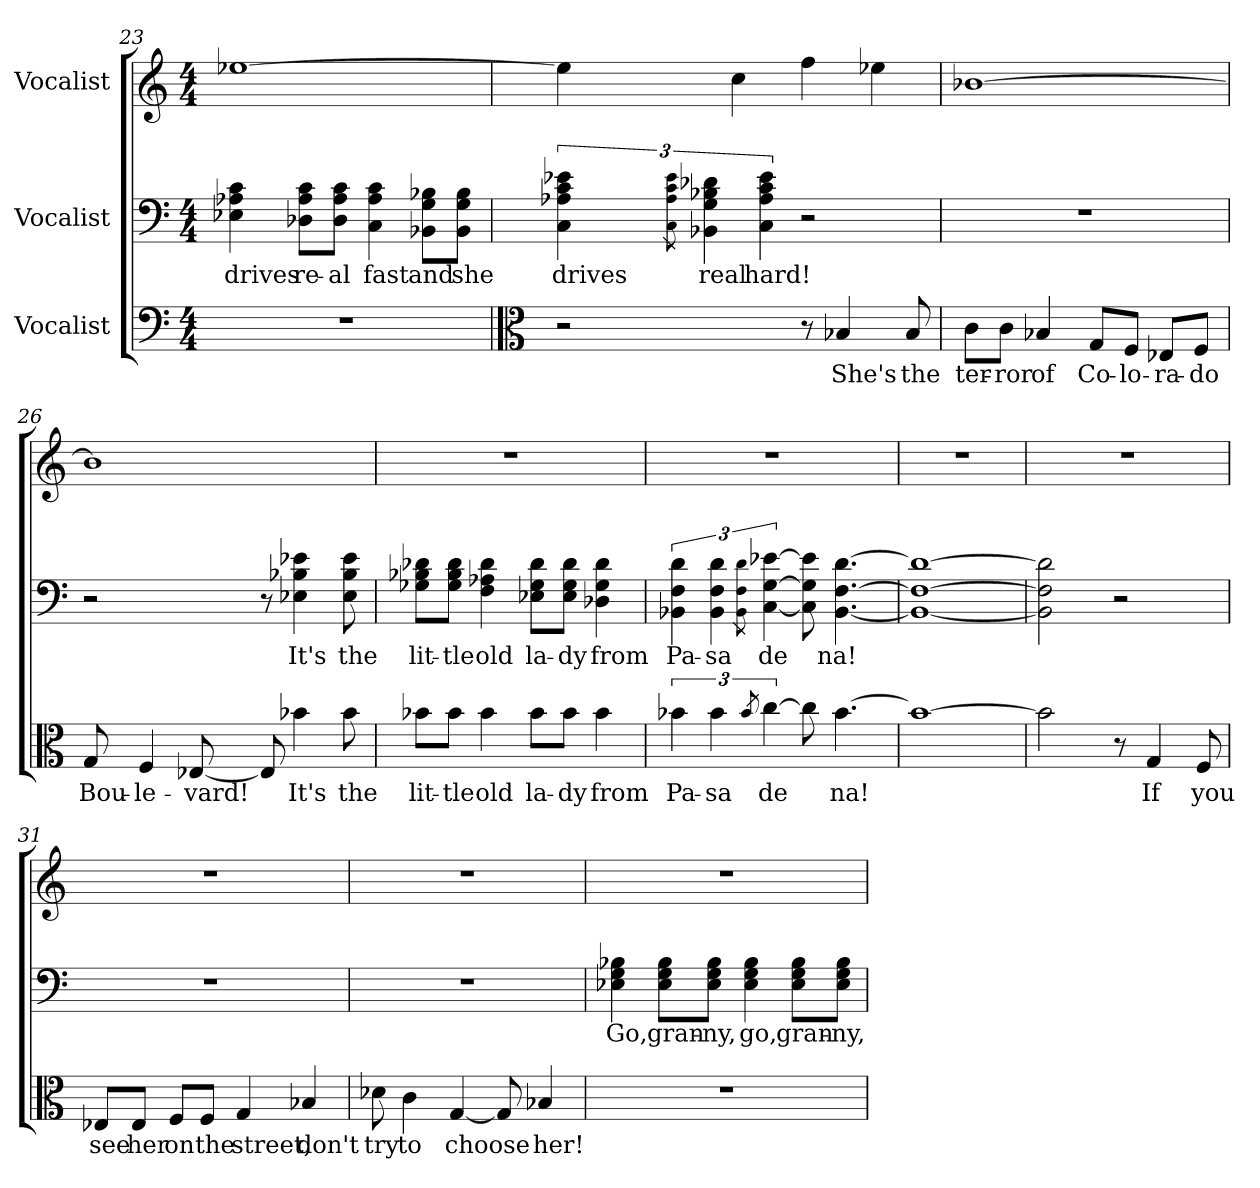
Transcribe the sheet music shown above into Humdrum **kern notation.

**kern	**text	**kern	**text	**kern	**text
*part3	*part3	*part2	*part2	*part1	*part1
*staff3	*staff3	*staff2	*staff2	*staff1	*staff1
*I"Vocalist	*	*I"Vocalist	*	*I"Vocalist	*
*clefF4	*	*clefF4	*	*clefG2	*
*M4/4	*	*M4/4	*	*M4/4	*
=23	=23	=23	=23	=23	=23
1r	.	4E-X 4A-X 4c	drives	[1ee-X	_
.	.	8D-X\ 8A-\ 8c\L	re-	.	.
.	.	8D-\ 8A-\ 8c\J	-al	.	.
.	.	4C 4A- 4c	fast	.	.
.	.	8BB-X\ 8G\ 8B-X\L	and	.	.
.	.	8BB-\ 8G\ 8B-\J	she	.	.
=24	=24	=24	=24	=24	=24
*clefC3	*	*	*	*	*
2r	.	6C 6A-X 6c 6e-X	drives	4ee-]	_
.	.	8qC 8qA- 8qc 8qe-	_	.	.
.	.	6BB-X 6G 6B-X 6d-X	real	.	.
.	.	.	.	4cc	_
.	.	6C 6A- 6c 6e-	hard!	.	.
8r	.	2r	.	4ff	_
4B-X	She's	.	.	.	.
.	.	.	.	4ee-X	_
8B-	the	.	.	.	.
=25	=25	=25	=25	=25	=25
8c\L	ter-	1r	.	[1b-X	_
8c\J	-ror	.	.	.	.
4B-X	of	.	.	.	.
8G/L	Co-	.	.	.	.
8F/J	-lo-	.	.	.	.
8E-X/L	-ra-	.	.	.	.
8F/J	-do	.	.	.	.
=26	=26	=26	=26	=26	=26
8G	Bou-	2r	.	1b-]	_
4F	-le-	.	.	.	.
[8E-X	-vard!	.	.	.	.
8E-]	_	8r	.	.	.
4b-X	It's	4E-X 4B-X 4e-X	It's	.	.
8b-	the	8E- 8B- 8e-	the	.	.
=27	=27	=27	=27	=27	=27
8b-X\L	lit-	8G-X\ 8B-X\ 8d-X\L	lit-	1r	.
8b-\J	-tle	8G-\ 8B-\ 8d-\J	-tle	.	.
4b-	old	4F 4A-X 4d-	old	.	.
8b-\L	la-	8E-X\ 8G-\ 8d-\L	la-	.	.
8b-\J	-dy	8E-\ 8G-\ 8d-\J	-dy	.	.
4b-	from	4D-X 4G- 4d-	from	.	.
=28	=28	=28	=28	=28	=28
6b-X	Pa-	6BB-X 6F 6d	Pa-	1r	.
6b-	-sa-	6BB- 6F 6d	-sa-	.	.
8qb-	_	8qBB- 8qF 8qd	_	.	.
[6cc	-de	[6C [6G [6e-X	-de	.	.
8cc]	_	8C] 8G] 8e-]	_	.	.
[4.b-	na!	[4.BB- [4.F [4.d	na!	.	.
=29	=29	=29	=29	=29	=29
1b-_	_	1BB-_ 1F_ 1d_	_	1r	.
=30	=30	=30	=30	=30	=30
2b-]	_	2BB-] 2F] 2d]	_	1r	.
8r	.	2r	.	.	.
4G	If	.	.	.	.
8F	you	.	.	.	.
=31	=31	=31	=31	=31	=31
8E-X/L	see	1r	.	1r	.
8E-/J	her	.	.	.	.
8F/L	on	.	.	.	.
8F/J	the	.	.	.	.
4G	street,	.	.	.	.
4B-X	don't	.	.	.	.
=32	=32	=32	=32	=32	=32
8d-X	try	1r	.	1r	.
4c	to	.	.	.	.
[4G	choose	.	.	.	.
8G]	_	.	.	.	.
4B-X	her!	.	.	.	.
=33	=33	=33	=33	=33	=33
1r	.	4E-X 4G 4B-X	Go,	1r	.
.	.	8E-\ 8G\ 8B-\L	gran-	.	.
.	.	8E-\ 8G\ 8B-\J	-ny,	.	.
.	.	4E- 4G 4B-	go,	.	.
.	.	8E-\ 8G\ 8B-\L	gran-	.	.
.	.	8E-\ 8G\ 8B-\J	-ny,	.	.
=	=	=	=	=	=
*-	*-	*-	*-	*-	*-
